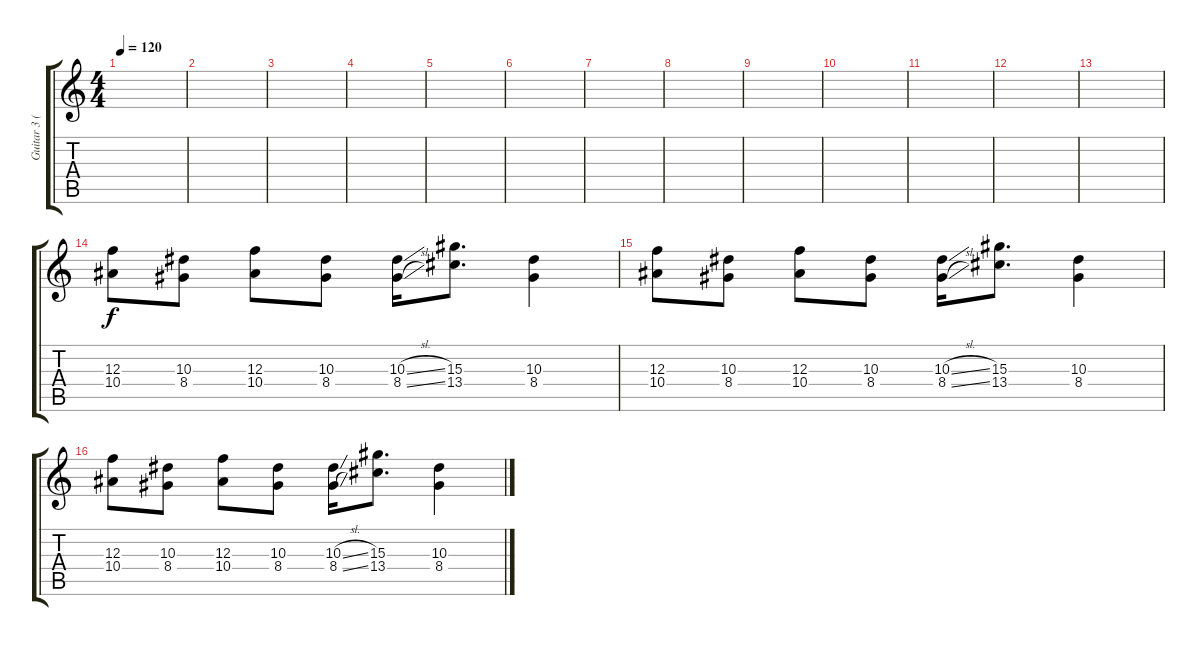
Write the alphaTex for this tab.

\track ("Guitar 3 (w/ Dist.)" "Guitar 3 (") {instrument distortionguitar}
\staff {score tabs}
\tuning (D4 A3 F3 C3 G2 C2) {hide}
\ts (4 4)
\tempo 120
\clef g2
\ks c
|
|
|
|
|
|
|
|
|
|
|
|
|
(12.3 10.4).8 (10.3 8.4).8 (12.3 10.4).8 (10.3 8.4).8 (10.3{sl} 8.4{sl}).16 (15.3 13.4).8{d} (10.3 8.4).4 |
(12.3 10.4).8 (10.3 8.4).8 (12.3 10.4).8 (10.3 8.4).8 (10.3{sl} 8.4{sl}).16 (15.3 13.4).8{d} (10.3 8.4).4 |
(12.3 10.4).8 (10.3 8.4).8 (12.3 10.4).8 (10.3 8.4).8 (10.3{sl} 8.4{sl}).16 (15.3 13.4).8{d} (10.3 8.4).4
